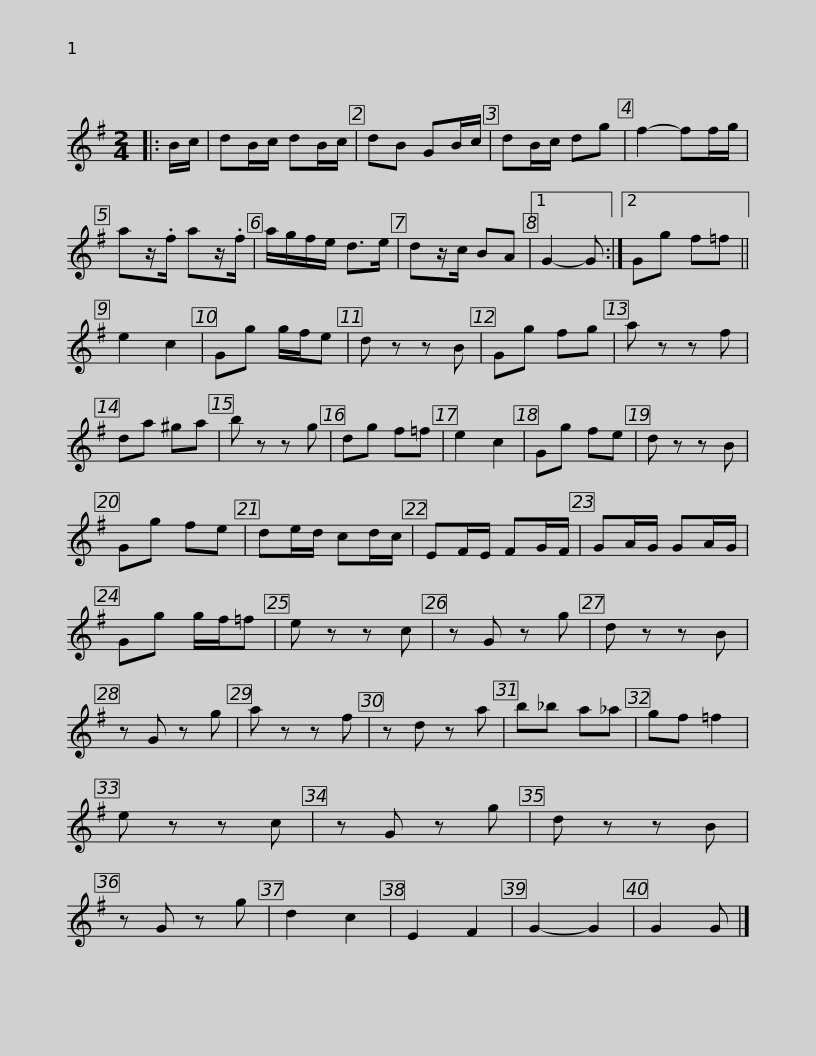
X:1
L:1/8
M:2/4
I:linebreak $
K:G
V:1 treble
V:1
|: B/c/ | dB/c/ dB/c/ | dB GB/c/ | dB/c/ dg | f2- ff/g/ | %5
 az/.f/ az/.f/ | a/g/f/e/ d>e | dz/c/ BA |1 G2- G :|2$ Gg f=f || %10
 e2 c2 | Gg g/f/e | d z z B | Gg fg | a z z f | %15
 da ^ga | b z z g | dg f=f | e2 c2 | Gg fe |$ %20
 d z z B | Gg fe | de/d/ cd/c/ | EF/E/ FG/F/ | GA/G/ GA/G/ | %25
 Gg g/f/=f | e z z c | z G z g | d z z B |$ z G z g | %30
 a z z f | z d z a | b_b a_a | gf =f2 | e z z c | %35
 z G z g | d z z B | z G z g | d2 c2 | E2 F2 |$ %40
 G2- G2 | G2 G |] %42
